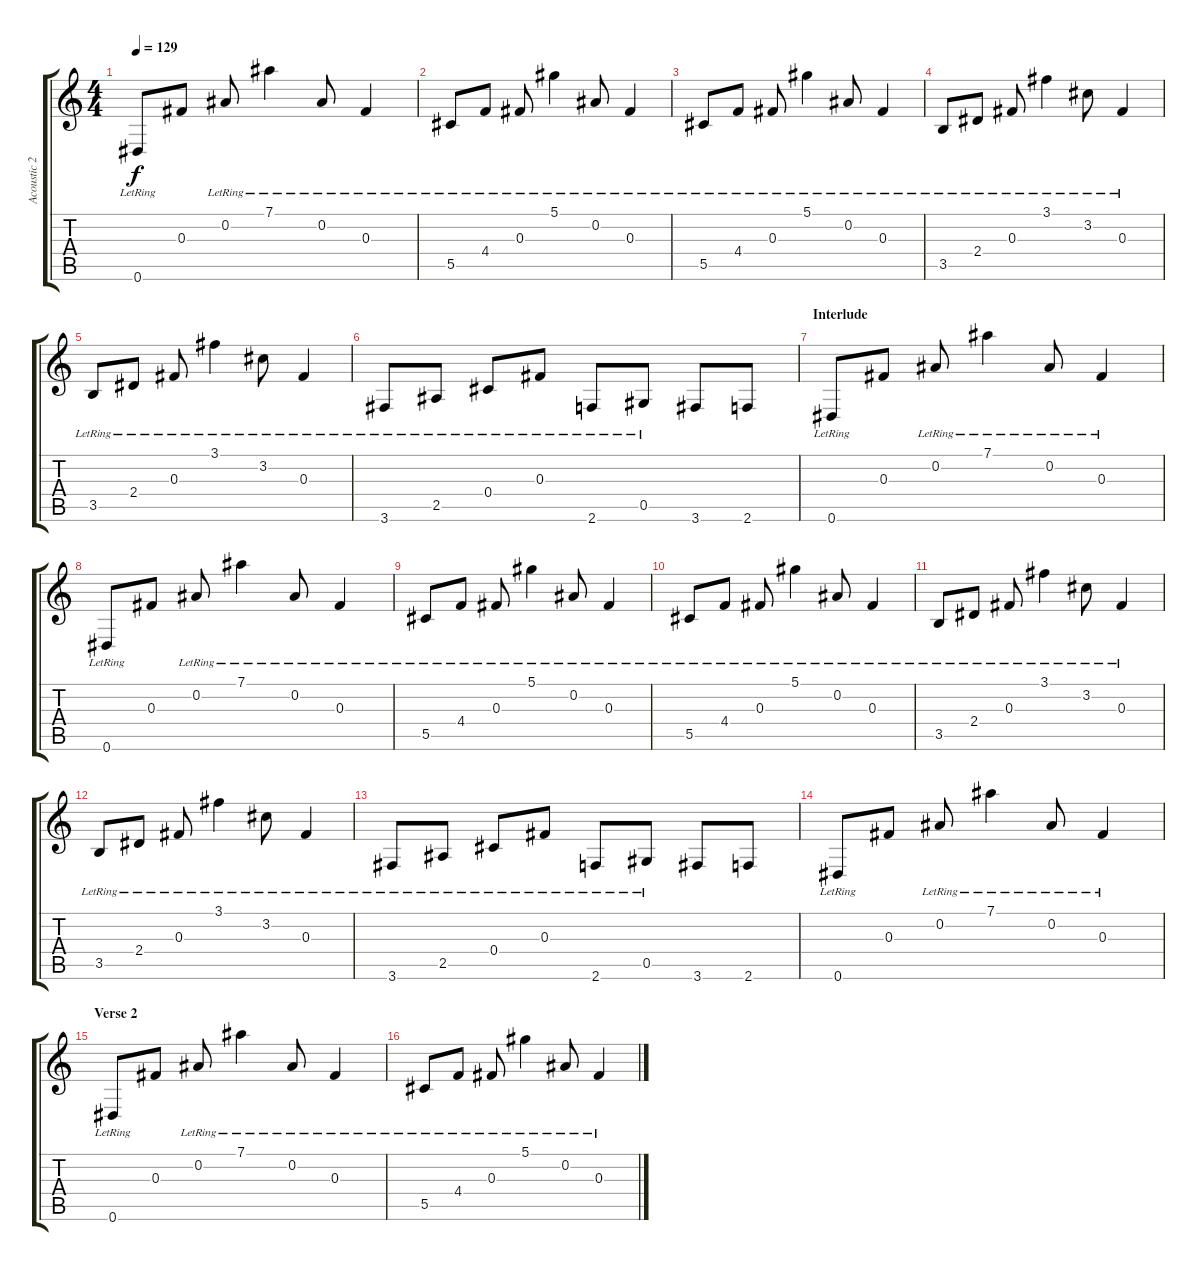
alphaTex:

\track ("Acoustic 2" "Acoustic 2") {instrument electricguitarclean}
\staff {score tabs}
\tuning (Eb4 Bb3 Gb3 Db3 Ab2 Eb2) {hide}
\ts (4 4)
\tempo 129
\clef g2
\ks c
0.6{lr}.8{dy f} 0.3.8 0.2{lr}.8 7.1{lr}.4 0.2{lr}.8 0.3{lr}.4 |
5.5{lr}.8 4.4{lr}.8 0.3{lr}.8 5.1{lr}.4 0.2{lr}.8 0.3{lr}.4 |
5.5{lr}.8 4.4{lr}.8 0.3{lr}.8 5.1{lr}.4 0.2{lr}.8 0.3{lr}.4 |
3.5{lr}.8 2.4{lr}.8 0.3{lr}.8 3.1{lr}.4 3.2{lr}.8 0.3{lr}.4 |
3.5{lr}.8 2.4{lr}.8 0.3{lr}.8 3.1{lr}.4 3.2{lr}.8 0.3{lr}.4 |
3.6{lr}.8 2.5{lr}.8 0.4{lr}.8 0.3{lr}.8 2.6{lr}.8 0.5{lr}.8 3.6.8 2.6.8 |
\section ("" "Interlude")
0.6{lr}.8 0.3.8 0.2{lr}.8 7.1{lr}.4 0.2{lr}.8 0.3{lr}.4 |
0.6{lr}.8 0.3.8 0.2{lr}.8 7.1{lr}.4 0.2{lr}.8 0.3{lr}.4 |
5.5{lr}.8 4.4{lr}.8 0.3{lr}.8 5.1{lr}.4 0.2{lr}.8 0.3{lr}.4 |
5.5{lr}.8 4.4{lr}.8 0.3{lr}.8 5.1{lr}.4 0.2{lr}.8 0.3{lr}.4 |
3.5{lr}.8 2.4{lr}.8 0.3{lr}.8 3.1{lr}.4 3.2{lr}.8 0.3{lr}.4 |
3.5{lr}.8 2.4{lr}.8 0.3{lr}.8 3.1{lr}.4 3.2{lr}.8 0.3{lr}.4 |
3.6{lr}.8 2.5{lr}.8 0.4{lr}.8 0.3{lr}.8 2.6{lr}.8 0.5{lr}.8 3.6.8 2.6.8 |
0.6{lr}.8 0.3.8 0.2{lr}.8 7.1{lr}.4 0.2{lr}.8 0.3{lr}.4 |
\section ("" "Verse 2")
0.6{lr}.8 0.3.8 0.2{lr}.8 7.1{lr}.4 0.2{lr}.8 0.3{lr}.4 |
5.5{lr}.8 4.4{lr}.8 0.3{lr}.8 5.1{lr}.4 0.2{lr}.8 0.3{lr}.4
